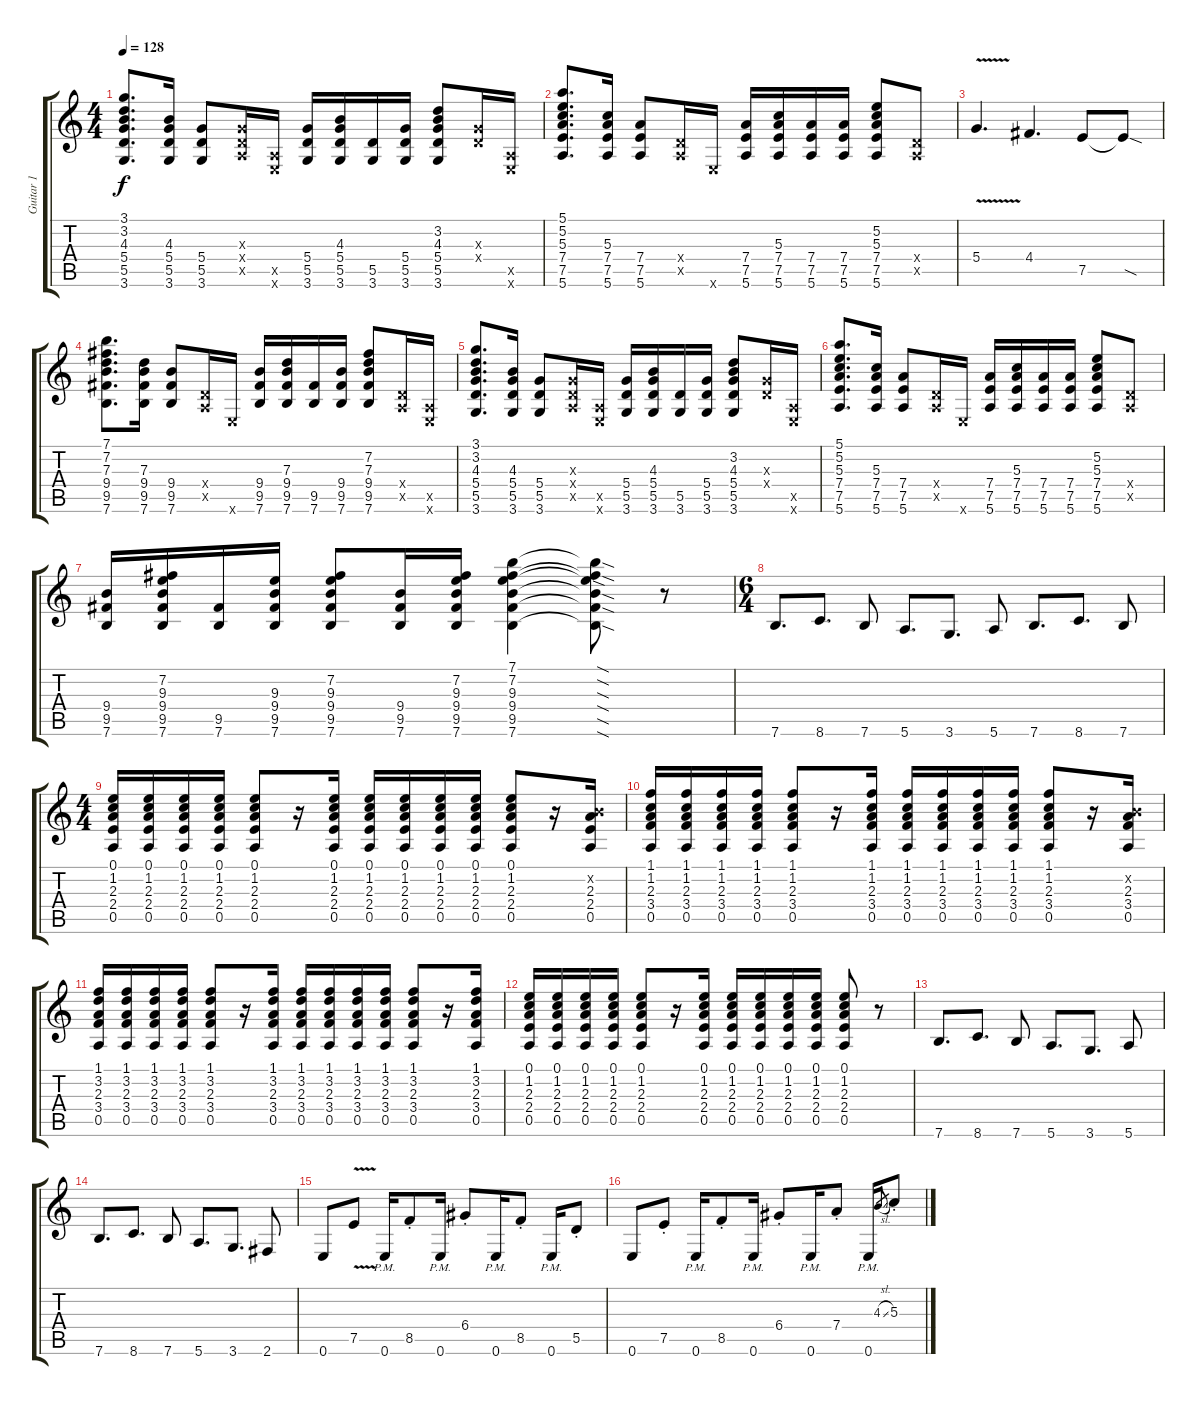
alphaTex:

\track ("Guitar 1" "Guitar 1") {instrument overdrivenguitar}
\staff {score tabs}
\tuning (E4 B3 G3 D3 A2 E2) {hide}
\ts (4 4)
\tempo 128
\clef g2
\ks c
(3.1 3.2 4.3 5.4 5.5 3.6).8{d dy f} (4.3 5.4 5.5 3.6).16 (5.4 5.5 3.6).8 (0.3{x} 0.4{x} 0.5{x}).16 (0.5{x} 0.6{x}).16 (5.4 5.5 3.6).16 (4.3 5.4 5.5 3.6).16 (5.5 3.6).16 (5.4 5.5 3.6).16 (3.2 4.3 5.4 5.5 3.6).8 (0.3{x} 0.4{x}).16 (0.5{x} 0.6{x}).16 |
(5.1 5.2 5.3 7.4 7.5 5.6).8{d} (5.3 7.4 7.5 5.6).16 (7.4 7.5 5.6).8 (0.4{x} 0.5{x}).16 0.6{x}.16 (7.4 7.5 5.6).16 (5.3 7.4 7.5 5.6).16 (7.4 7.5 5.6).16 (7.4 7.5 5.6).16 (5.2 5.3 7.4 7.5 5.6).8 (0.4{x} 0.5{x}).8 |
5.4{v}.4{d} 4.4.4{d} 7.5.8 7.5{sod t}.8 |
(7.1 7.2 7.3 9.4 9.5 7.6).8{d} (7.3 9.4 9.5 7.6).16 (9.4 9.5 7.6).8 (0.4{x} 0.5{x}).16 0.6{x}.16 (9.4 9.5 7.6).16 (7.3 9.4 9.5 7.6).16 (9.5 7.6).16 (9.4 9.5 7.6).16 (7.2 7.3 9.4 9.5 7.6).8 (0.4{x} 0.5{x}).16 (0.5{x} 0.6{x}).16 |
(3.1 3.2 4.3 5.4 5.5 3.6).8{d} (4.3 5.4 5.5 3.6).16 (5.4 5.5 3.6).8 (0.3{x} 0.4{x} 0.5{x}).16 (0.5{x} 0.6{x}).16 (5.4 5.5 3.6).16 (4.3 5.4 5.5 3.6).16 (5.5 3.6).16 (5.4 5.5 3.6).16 (3.2 4.3 5.4 5.5 3.6).8 (0.3{x} 0.4{x}).16 (0.5{x} 0.6{x}).16 |
(5.1 5.2 5.3 7.4 7.5 5.6).8{d} (5.3 7.4 7.5 5.6).16 (7.4 7.5 5.6).8 (0.4{x} 0.5{x}).16 0.6{x}.16 (7.4 7.5 5.6).16 (5.3 7.4 7.5 5.6).16 (7.4 7.5 5.6).16 (7.4 7.5 5.6).16 (5.2 5.3 7.4 7.5 5.6).8 (0.4{x} 0.5{x}).8 |
(9.4 9.5 7.6).16 (7.2 9.3 9.4 9.5 7.6).16 (9.5 7.6).16 (9.3 9.4 9.5 7.6).16 (7.2 9.3 9.4 9.5 7.6).8 (9.4 9.5 7.6).16 (7.2 9.3 9.4 9.5 7.6).16 (7.1 7.2 9.3 9.4 9.5 7.6).4 (7.1{sod t} 7.2{sod t} 9.3{sod t} 9.4{sod t} 9.5{sod t} 7.6{sod t}).8 r.8 |
\ts (6 4)
7.6.8{d} 8.6.8{d} 7.6.8 5.6.8{d} 3.6.8{d} 5.6.8 7.6.8{d} 8.6.8{d} 7.6.8 |
\ts (4 4)
(0.1 1.2 2.3 2.4 0.5).16 (0.1 1.2 2.3 2.4 0.5).16 (0.1 1.2 2.3 2.4 0.5).16 (0.1 1.2 2.3 2.4 0.5).16 (0.1 1.2 2.3 2.4 0.5).8 r.16 (0.1 1.2 2.3 2.4 0.5).16 (0.1 1.2 2.3 2.4 0.5).16 (0.1 1.2 2.3 2.4 0.5).16 (0.1 1.2 2.3 2.4 0.5).16 (0.1 1.2 2.3 2.4 0.5).16 (0.1 1.2 2.3 2.4 0.5).8 r.16 (0.2{x} 2.3 2.4 0.5).16 |
(1.1 1.2 2.3 3.4 0.5).16 (1.1 1.2 2.3 3.4 0.5).16 (1.1 1.2 2.3 3.4 0.5).16 (1.1 1.2 2.3 3.4 0.5).16 (1.1 1.2 2.3 3.4 0.5).8 r.16 (1.1 1.2 2.3 3.4 0.5).16 (1.1 1.2 2.3 3.4 0.5).16 (1.1 1.2 2.3 3.4 0.5).16 (1.1 1.2 2.3 3.4 0.5).16 (1.1 1.2 2.3 3.4 0.5).16 (1.1 1.2 2.3 3.4 0.5).8 r.16 (0.2{x} 2.3 3.4 0.5).16 |
(1.1 3.2 2.3 3.4 0.5).16 (1.1 3.2 2.3 3.4 0.5).16 (1.1 3.2 2.3 3.4 0.5).16 (1.1 3.2 2.3 3.4 0.5).16 (1.1 3.2 2.3 3.4 0.5).8 r.16 (1.1 3.2 2.3 3.4 0.5).16 (1.1 3.2 2.3 3.4 0.5).16 (1.1 3.2 2.3 3.4 0.5).16 (1.1 3.2 2.3 3.4 0.5).16 (1.1 3.2 2.3 3.4 0.5).16 (1.1 3.2 2.3 3.4 0.5).8 r.16 (1.1 3.2 2.3 3.4 0.5).16 |
(0.1 1.2 2.3 2.4 0.5).16 (0.1 1.2 2.3 2.4 0.5).16 (0.1 1.2 2.3 2.4 0.5).16 (0.1 1.2 2.3 2.4 0.5).16 (0.1 1.2 2.3 2.4 0.5).8 r.16 (0.1 1.2 2.3 2.4 0.5).16 (0.1 1.2 2.3 2.4 0.5).16 (0.1 1.2 2.3 2.4 0.5).16 (0.1 1.2 2.3 2.4 0.5).16 (0.1 1.2 2.3 2.4 0.5).16 (0.1 1.2 2.3 2.4 0.5).8 r.8 |
7.6.8{d} 8.6.8{d} 7.6.8 5.6.8{d} 3.6.8{d} 5.6.8 |
7.6.8{d} 8.6.8{d} 7.6.8 5.6.8{d} 3.6.8{d} 2.6.8 |
0.6.8 7.5{v}.8 0.6{pm}.16 8.5{st}.8 0.6{pm}.16 6.4{st}.8 0.6{pm}.16 8.5{st}.8 0.6{pm}.16 5.5{st}.8 |
0.6.8 7.5{st}.8 0.6{pm}.16 8.5{st}.8 0.6{pm}.16 6.4{st}.8 0.6{pm}.16 7.4{st}.8 0.6{pm}.16 4.3{sl}.8{gr} 5.3{st}.8
